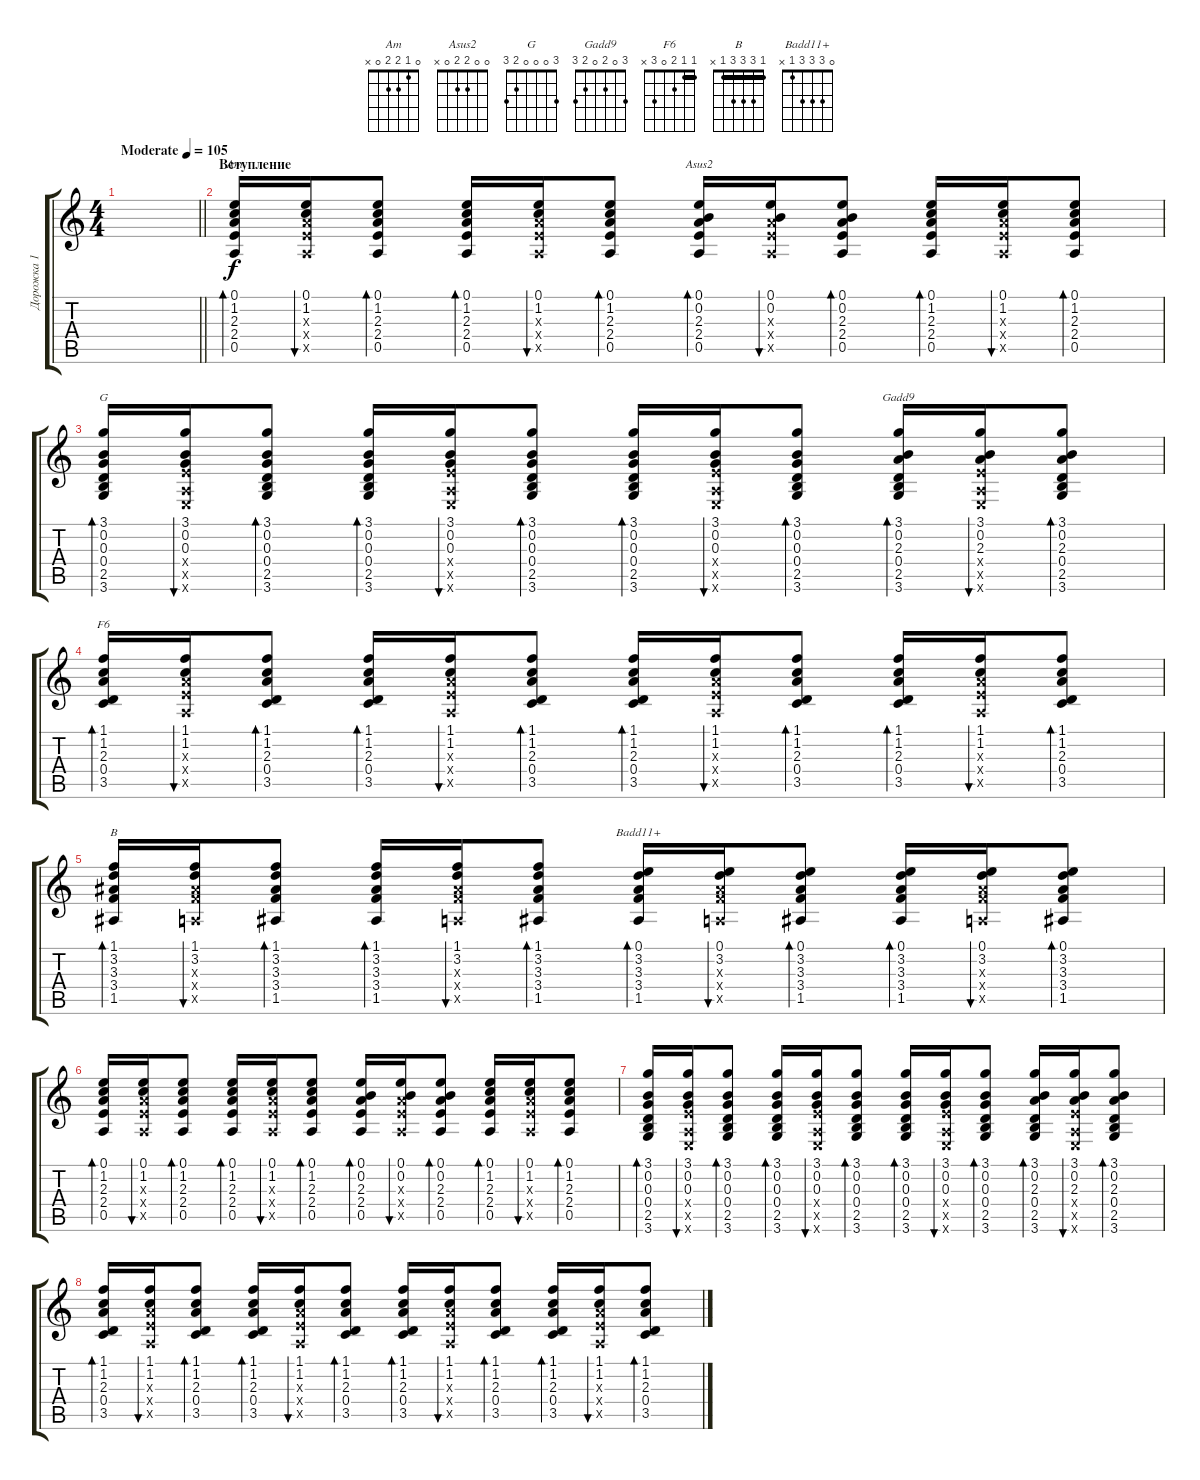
\track ("Дорожка 1" "Дорожка 1") {instrument acousticguitarsteel}
\staff {score tabs}
\tuning (E4 B3 G3 D3 A2 E2) {hide}
\chord ("Am" 0 1 2 2 0 x)
\chord ("Asus2" 0 0 2 2 0 x)
\chord ("G" 3 0 0 0 2 3)
\chord ("Gadd9" 3 0 2 0 2 3)
\chord ("F6" 1 1 2 0 3 x) {barre 1}
\chord ("B" 1 3 3 3 1 x) {barre 1}
\chord ("Badd11+" 0 3 3 3 1 x)
\ts (4 4)
\tempo (105 "Moderate")
\clef g2
\barLineRight lightlight
\ks c
|
\section ("" "Вступление")
(0.1 1.2 2.3 2.4 0.5).16{bd 30 ch "Am"} (0.1 1.2 2.3{x} 2.4{x} 0.5{x}).16{bu 30} (0.1 1.2 2.3 2.4 0.5).8{bd 30} (0.1 1.2 2.3 2.4 0.5).16{bd 30} (0.1 1.2 2.3{x} 2.4{x} 0.5{x}).16{bu 30} (0.1 1.2 2.3 2.4 0.5).8{bd 30} (0.1 0.2 2.3 2.4 0.5).16{bd 30 ch "Asus2"} (0.1 0.2 2.3{x} 2.4{x} 0.5{x}).16{bu 30} (0.1 0.2 2.3 2.4 0.5).8{bd 30} (0.1 1.2 2.3 2.4 0.5).16{bd 30} (0.1 1.2 2.3{x} 2.4{x} 0.5{x}).16{bu 30} (0.1 1.2 2.3 2.4 0.5).8{bd 30} |
(3.1 0.2 0.3 0.4 2.5 3.6).16{bd 30 ch "G"} (3.1 0.2 0.3 2.4{x} 0.5{x} 0.6{x}).16{bu 30} (3.1 0.2 0.3 0.4 2.5 3.6).8{bd 30} (3.1 0.2 0.3 0.4 2.5 3.6).16{bd 30} (3.1 0.2 0.3 2.4{x} 0.5{x} 0.6{x}).16{bu 30} (3.1 0.2 0.3 0.4 2.5 3.6).8{bd 30} (3.1 0.2 0.3 0.4 2.5 3.6).16{bd 30} (3.1 0.2 0.3 2.4{x} 0.5{x} 0.6{x}).16{bu 30} (3.1 0.2 0.3 0.4 2.5 3.6).8{bd 30} (3.1 0.2 2.3 0.4 2.5 3.6).16{bd 30 ch "Gadd9"} (3.1 0.2 2.3 2.4{x} 0.5{x} 0.6{x}).16{bu 30} (3.1 0.2 2.3 0.4 2.5 3.6).8{bd 30} |
(1.1 1.2 2.3 0.4 3.5).16{bd 30 ch "F6"} (1.1 1.2 2.3{x} 2.4{x} 0.5{x}).16{bu 30} (1.1 1.2 2.3 0.4 3.5).8{bd 30} (1.1 1.2 2.3 0.4 3.5).16{bd 30} (1.1 1.2 2.3{x} 2.4{x} 0.5{x}).16{bu 30} (1.1 1.2 2.3 0.4 3.5).8{bd 30} (1.1 1.2 2.3 0.4 3.5).16{bd 30} (1.1 1.2 2.3{x} 2.4{x} 0.5{x}).16{bu 30} (1.1 1.2 2.3 0.4 3.5).8{bd 30} (1.1 1.2 2.3 0.4 3.5).16{bd 30} (1.1 1.2 2.3{x} 2.4{x} 0.5{x}).16{bu 30} (1.1 1.2 2.3 0.4 3.5).8{bd 30} |
(1.1 3.2 3.3 3.4 1.5).16{bd 30 ch "B"} (1.1 3.2 3.3{x} 3.4{x} 0.5{x}).16{bu 30} (1.1 3.2 3.3 3.4 1.5).8{bd 30} (1.1 3.2 3.3 3.4 1.5).16{bd 30} (1.1 3.2 3.3{x} 3.4{x} 0.5{x}).16{bu 30} (1.1 3.2 3.3 3.4 1.5).8{bd 30} (0.1 3.2 3.3 3.4 1.5).16{bd 30 ch "Badd11+"} (0.1 3.2 3.3{x} 3.4{x} 0.5{x}).16{bu 30} (0.1 3.2 3.3 3.4 1.5).8{bd 30} (0.1 3.2 3.3 3.4 1.5).16{bd 30} (0.1 3.2 3.3{x} 3.4{x} 0.5{x}).16{bu 30} (0.1 3.2 3.3 3.4 1.5).8{bd 30} |
(0.1 1.2 2.3 2.4 0.5).16{bd 30} (0.1 1.2 2.3{x} 2.4{x} 0.5{x}).16{bu 30} (0.1 1.2 2.3 2.4 0.5).8{bd 30} (0.1 1.2 2.3 2.4 0.5).16{bd 30} (0.1 1.2 2.3{x} 2.4{x} 0.5{x}).16{bu 30} (0.1 1.2 2.3 2.4 0.5).8{bd 30} (0.1 0.2 2.3 2.4 0.5).16{bd 30} (0.1 0.2 2.3{x} 2.4{x} 0.5{x}).16{bu 30} (0.1 0.2 2.3 2.4 0.5).8{bd 30} (0.1 1.2 2.3 2.4 0.5).16{bd 30} (0.1 1.2 2.3{x} 2.4{x} 0.5{x}).16{bu 30} (0.1 1.2 2.3 2.4 0.5).8{bd 30} |
(3.1 0.2 0.3 0.4 2.5 3.6).16{bd 30} (3.1 0.2 0.3 2.4{x} 0.5{x} 0.6{x}).16{bu 30} (3.1 0.2 0.3 0.4 2.5 3.6).8{bd 30} (3.1 0.2 0.3 0.4 2.5 3.6).16{bd 30} (3.1 0.2 0.3 2.4{x} 0.5{x} 0.6{x}).16{bu 30} (3.1 0.2 0.3 0.4 2.5 3.6).8{bd 30} (3.1 0.2 0.3 0.4 2.5 3.6).16{bd 30} (3.1 0.2 0.3 2.4{x} 0.5{x} 0.6{x}).16{bu 30} (3.1 0.2 0.3 0.4 2.5 3.6).8{bd 30} (3.1 0.2 2.3 0.4 2.5 3.6).16{bd 30} (3.1 0.2 2.3 2.4{x} 0.5{x} 0.6{x}).16{bu 30} (3.1 0.2 2.3 0.4 2.5 3.6).8{bd 30} |
(1.1 1.2 2.3 0.4 3.5).16{bd 30} (1.1 1.2 2.3{x} 2.4{x} 0.5{x}).16{bu 30} (1.1 1.2 2.3 0.4 3.5).8{bd 30} (1.1 1.2 2.3 0.4 3.5).16{bd 30} (1.1 1.2 2.3{x} 2.4{x} 0.5{x}).16{bu 30} (1.1 1.2 2.3 0.4 3.5).8{bd 30} (1.1 1.2 2.3 0.4 3.5).16{bd 30} (1.1 1.2 2.3{x} 2.4{x} 0.5{x}).16{bu 30} (1.1 1.2 2.3 0.4 3.5).8{bd 30} (1.1 1.2 2.3 0.4 3.5).16{bd 30} (1.1 1.2 2.3{x} 2.4{x} 0.5{x}).16{bu 30} (1.1 1.2 2.3 0.4 3.5).8{bd 30}
